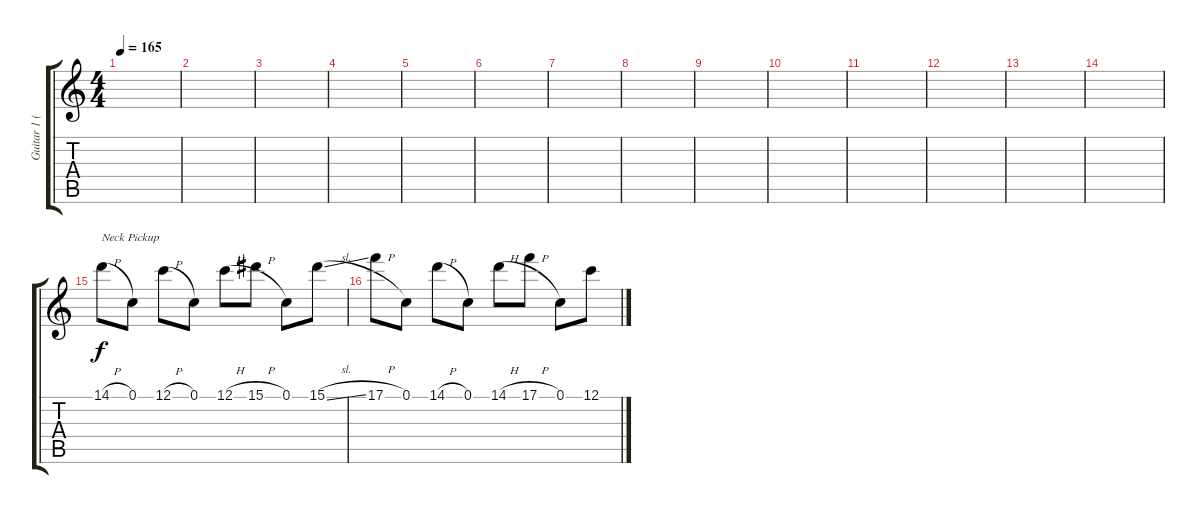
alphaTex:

\track ("Guitar 1 (Solo)" "Guitar 1 (") {instrument distortionguitar}
\staff {score tabs}
\tuning (C4 G3 Eb3 Bb2 F2 C2) {hide}
\ts (4 4)
\tempo 165
\clef g2
\ks c
|
|
|
|
|
|
|
|
|
|
|
|
|
|
14.1{h}.8{txt "Neck Pickup" instrument distortionguitar} 0.1.8 12.1{h}.8 0.1.8 12.1{h}.8 15.1{h}.8 0.1.8 15.1{sl}.8 |
17.1{h}.8 0.1.8 14.1{h}.8 0.1.8 14.1{h}.8 17.1{h}.8 0.1.8 12.1{h}.8
